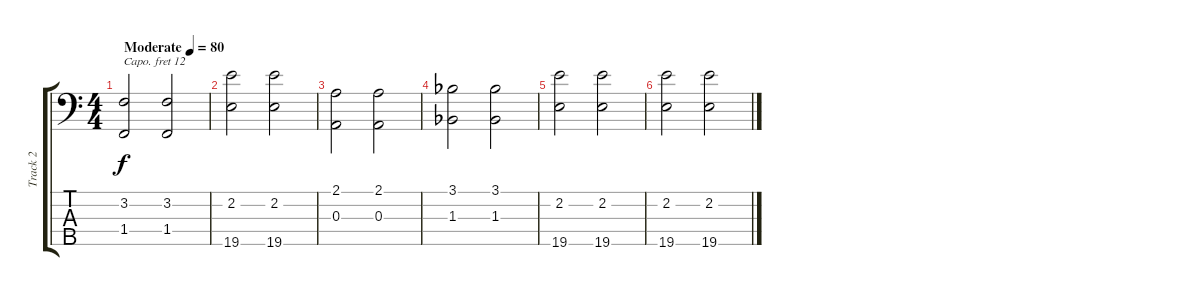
\track ("Track 2" "Track 2") {instrument acousticgrandpiano}
\staff {score tabs}
\capo 12
\tuning (G2 D2 A1 E1 A-1) {hide}
\ts (4 4)
\tempo (80 "Moderate")
\clef f4
\ks c
(3.2 1.4).2{dy f instrument acousticgrandpiano} (3.2 1.4).2 |
(2.2 19.5).2 (2.2 19.5).2 |
(2.1 0.3).2 (2.1 0.3).2 |
(3.1{acc b} 1.3{acc b}).2 (3.1{acc b} 1.3{acc b}).2 |
(2.2 19.5).2 (2.2 19.5).2 |
(2.2 19.5).2 (2.2 19.5).2
